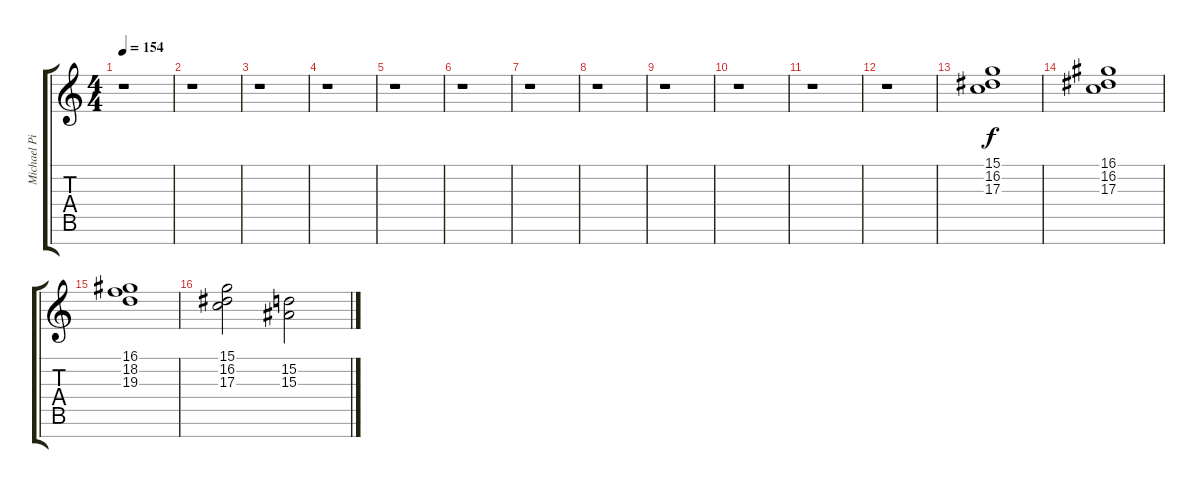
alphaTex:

\track ("Michael Pinnella" "Michael Pi") {instrument synthstrings1}
\staff {score tabs}
\tuning (E4 B3 G3 D3 A2 E2 B1) {hide}
\ts (4 4)
\tempo 154
\clef g2
\ks c
r.1{dy f} |
r.1 |
r.1 |
r.1 |
r.1 |
r.1 |
r.1 |
r.1 |
r.1 |
r.1 |
r.1 |
r.1 |
(15.1 16.2 17.3).1{volume 15 balance 8} |
(16.1 16.2 17.3).1 |
(16.1 18.2 19.3).1 |
(15.1 16.2 17.3).2 (15.2 15.3).2
